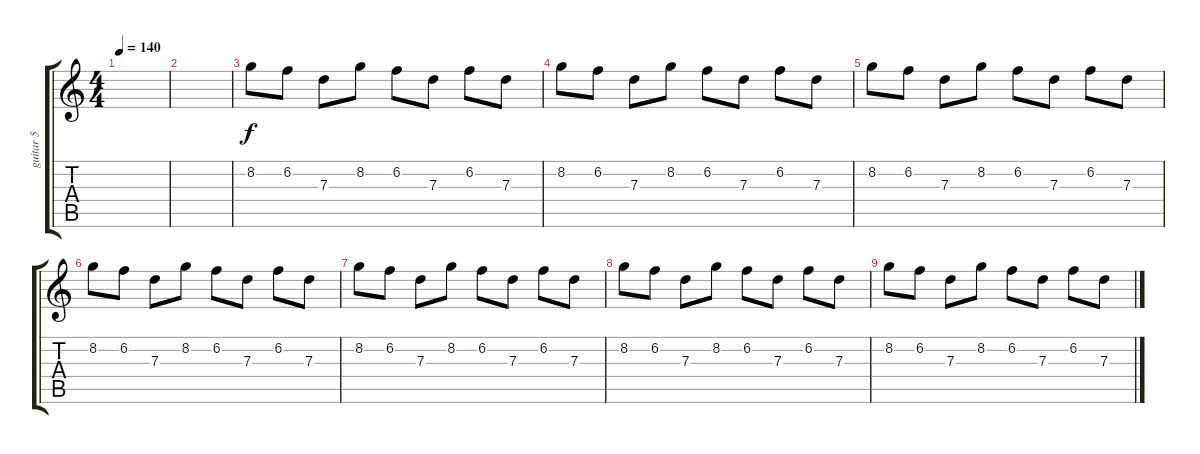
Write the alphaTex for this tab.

\track ("guitar 5" "guitar 5") {instrument electricguitarclean}
\staff {score tabs}
\tuning (E4 B3 G3 D3 G2 E2) {hide}
\ts (4 4)
\tempo 140
\clef g2
\ks c
|
|
8.2.8 6.2.8 7.3.8 8.2.8 6.2.8 7.3.8 6.2.8 7.3.8 |
8.2.8 6.2.8 7.3.8 8.2.8 6.2.8 7.3.8 6.2.8 7.3.8 |
8.2.8 6.2.8 7.3.8 8.2.8 6.2.8 7.3.8 6.2.8 7.3.8 |
8.2.8 6.2.8 7.3.8 8.2.8 6.2.8 7.3.8 6.2.8 7.3.8 |
8.2.8 6.2.8 7.3.8 8.2.8 6.2.8 7.3.8 6.2.8 7.3.8 |
8.2.8 6.2.8 7.3.8 8.2.8 6.2.8 7.3.8 6.2.8 7.3.8 |
8.2.8 6.2.8 7.3.8 8.2.8 6.2.8 7.3.8 6.2.8 7.3.8
